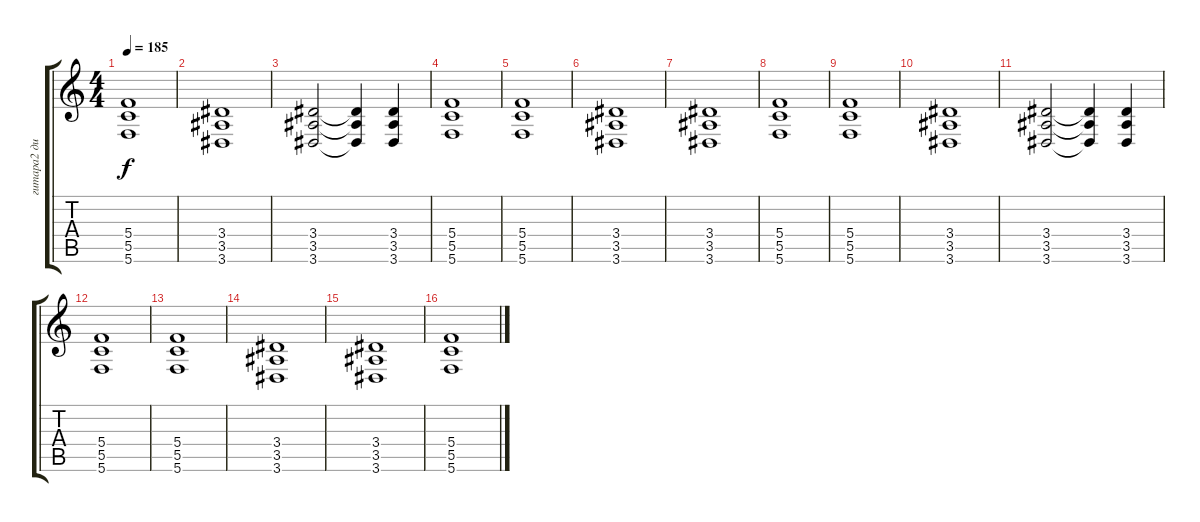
\track ("гитара2 дист" "гитара2 ди") {instrument overdrivenguitar}
\staff {score tabs}
\tuning (D4 A3 F3 C3 G2 C2) {hide}
\ts (4 4)
\tempo 185
\clef g2
\ks c
(5.4 5.5 5.6).1{dy f} |
(3.4 3.5 3.6).1 |
(3.4 3.5 3.6).2 (3.4{t} 3.5{t} 3.6{t}).4 (3.4 3.5 3.6).4 |
(5.4 5.5 5.6).1 |
(5.4 5.5 5.6).1 |
(3.4 3.5 3.6).1 |
(3.4 3.5 3.6).1 |
(5.4 5.5 5.6).1 |
(5.4 5.5 5.6).1 |
(3.4 3.5 3.6).1 |
(3.4 3.5 3.6).2 (3.4{t} 3.5{t} 3.6{t}).4 (3.4 3.5 3.6).4 |
(5.4 5.5 5.6).1 |
(5.4 5.5 5.6).1 |
(3.4 3.5 3.6).1 |
(3.4 3.5 3.6).1 |
(5.4 5.5 5.6).1
